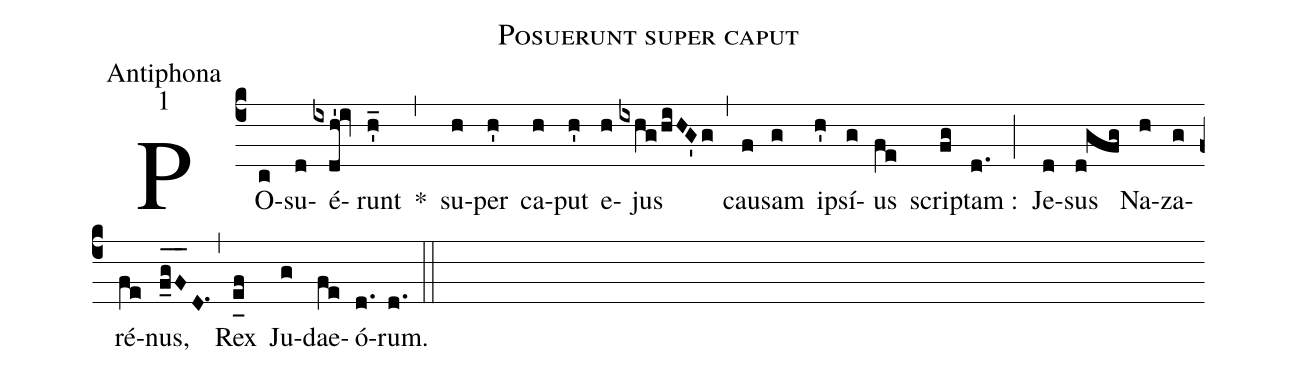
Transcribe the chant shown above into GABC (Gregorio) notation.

name:Posuerunt super caput;
office-part:Antiphona;
mode:1;
%%
(c4) PO(c)su(d)é(ixdh'!iv)runt(h'_) *(,) su(h)per(h') ca(h)put(h') e(h)jus(ixhg/hiHG'g) (,) cau(f)sam(g) i(h')psí(g)us(fe) scri(fg)ptam :(d.) (;) Je(d)sus(d!gfg) Na(h)za(g)ré(fe)nus,(f_g_[oh:h]F_[oh:h]D.1) (,) Rex(e_[uh:l]f) Ju(g)dae(fe)ó(d.)rum.(d.) (::)
